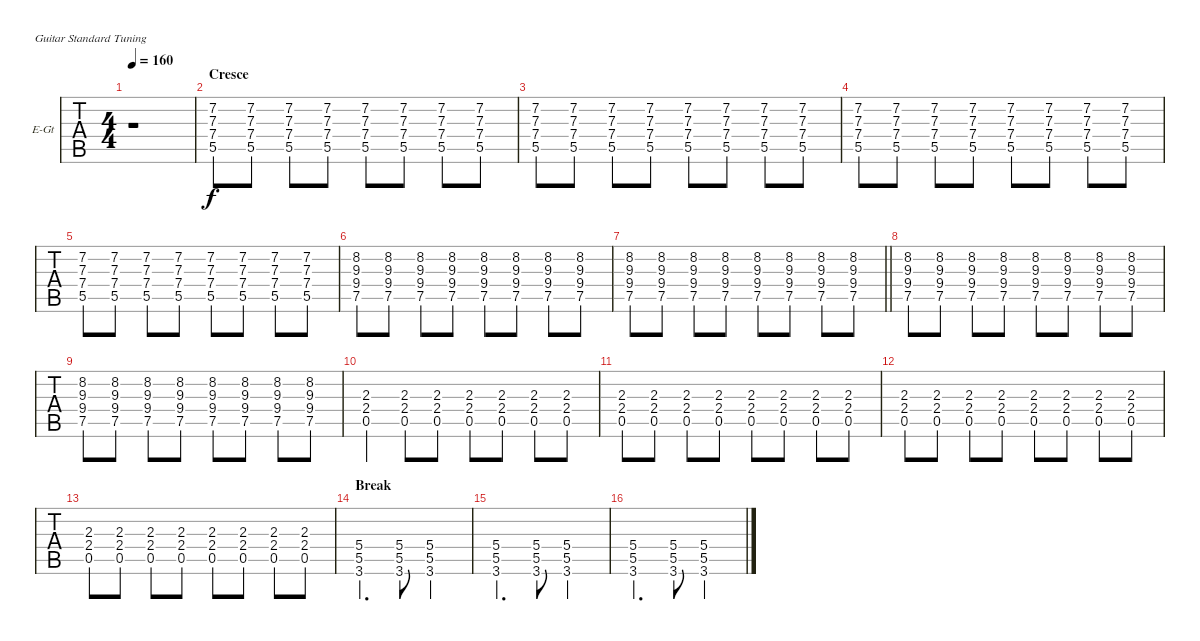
\bracketExtendMode groupsimilarinstruments
\firstSystemTrackNameOrientation horizontal
\otherSystemsTrackNameOrientation horizontal
\track ("Albert" "E-Gt") {instrument overdrivenguitar}
\staff {tabs}
\tuning (E4 B3 G3 D3 A2 E2)
\ts (4 4)
\tempo 160
\clef g2
\ks c
r.1{dy f} |
\section ("" "Cresce")
(7.2 7.3 7.4 5.5).8 (7.2 7.3 7.4 5.5).8 (7.2 7.3 7.4 5.5).8 (7.2 7.3 7.4 5.5).8 (7.2 7.3 7.4 5.5).8 (7.2 7.3 7.4 5.5).8 (7.2 7.3 7.4 5.5).8 (7.2 7.3 7.4 5.5).8 |
(7.2 7.3 7.4 5.5).8 (7.2 7.3 7.4 5.5).8 (7.2 7.3 7.4 5.5).8 (7.2 7.3 7.4 5.5).8 (7.2 7.3 7.4 5.5).8 (7.2 7.3 7.4 5.5).8 (7.2 7.3 7.4 5.5).8 (7.2 7.3 7.4 5.5).8 |
(7.2 7.3 7.4 5.5).8 (7.2 7.3 7.4 5.5).8 (7.2 7.3 7.4 5.5).8 (7.2 7.3 7.4 5.5).8 (7.2 7.3 7.4 5.5).8 (7.2 7.3 7.4 5.5).8 (7.2 7.3 7.4 5.5).8 (7.2 7.3 7.4 5.5).8 |
(7.2 7.3 7.4 5.5).8 (7.2 7.3 7.4 5.5).8 (7.2 7.3 7.4 5.5).8 (7.2 7.3 7.4 5.5).8 (7.2 7.3 7.4 5.5).8 (7.2 7.3 7.4 5.5).8 (7.2 7.3 7.4 5.5).8 (7.2 7.3 7.4 5.5).8 |
(8.2 9.3 9.4 7.5).8 (8.2 9.3 9.4 7.5).8 (8.2 9.3 9.4 7.5).8 (8.2 9.3 9.4 7.5).8 (8.2 9.3 9.4 7.5).8 (8.2 9.3 9.4 7.5).8 (8.2 9.3 9.4 7.5).8 (8.2 9.3 9.4 7.5).8 |
\barLineRight lightlight
(8.2 9.3 9.4 7.5).8 (8.2 9.3 9.4 7.5).8 (8.2 9.3 9.4 7.5).8 (8.2 9.3 9.4 7.5).8 (8.2 9.3 9.4 7.5).8 (8.2 9.3 9.4 7.5).8 (8.2 9.3 9.4 7.5).8 (8.2 9.3 9.4 7.5).8 |
(8.2 9.3 9.4 7.5).8 (8.2 9.3 9.4 7.5).8 (8.2 9.3 9.4 7.5).8 (8.2 9.3 9.4 7.5).8 (8.2 9.3 9.4 7.5).8 (8.2 9.3 9.4 7.5).8 (8.2 9.3 9.4 7.5).8 (8.2 9.3 9.4 7.5).8 |
(8.2 9.3 9.4 7.5).8 (8.2 9.3 9.4 7.5).8 (8.2 9.3 9.4 7.5).8 (8.2 9.3 9.4 7.5).8 (8.2 9.3 9.4 7.5).8 (8.2 9.3 9.4 7.5).8 (8.2 9.3 9.4 7.5).8 (8.2 9.3 9.4 7.5).8 |
(2.3 2.4 0.5).4 (2.3 2.4 0.5).8 (2.3 2.4 0.5).8 (2.3 2.4 0.5).8 (2.3 2.4 0.5).8 (2.3 2.4 0.5).8 (2.3 2.4 0.5).8 |
(2.3 2.4 0.5).8 (2.3 2.4 0.5).8 (2.3 2.4 0.5).8 (2.3 2.4 0.5).8 (2.3 2.4 0.5).8 (2.3 2.4 0.5).8 (2.3 2.4 0.5).8 (2.3 2.4 0.5).8 |
(2.3 2.4 0.5).8 (2.3 2.4 0.5).8 (2.3 2.4 0.5).8 (2.3 2.4 0.5).8 (2.3 2.4 0.5).8 (2.3 2.4 0.5).8 (2.3 2.4 0.5).8 (2.3 2.4 0.5).8 |
(2.3 2.4 0.5).8 (2.3 2.4 0.5).8 (2.3 2.4 0.5).8 (2.3 2.4 0.5).8 (2.3 2.4 0.5).8 (2.3 2.4 0.5).8 (2.3 2.4 0.5).8 (2.3 2.4 0.5).8 |
\section ("" "Break")
(5.4 5.5 3.6).4{d} (5.4 5.5 3.6).8 (5.4{st} 5.5{st} 3.6{st}).2 |
(5.4 5.5 3.6).4{d} (5.4 5.5 3.6).8 (5.4{st} 5.5{st} 3.6{st}).2 |
(5.4 5.5 3.6).4{d} (5.4 5.5 3.6).8 (5.4{st} 5.5{st} 3.6{st}).2
